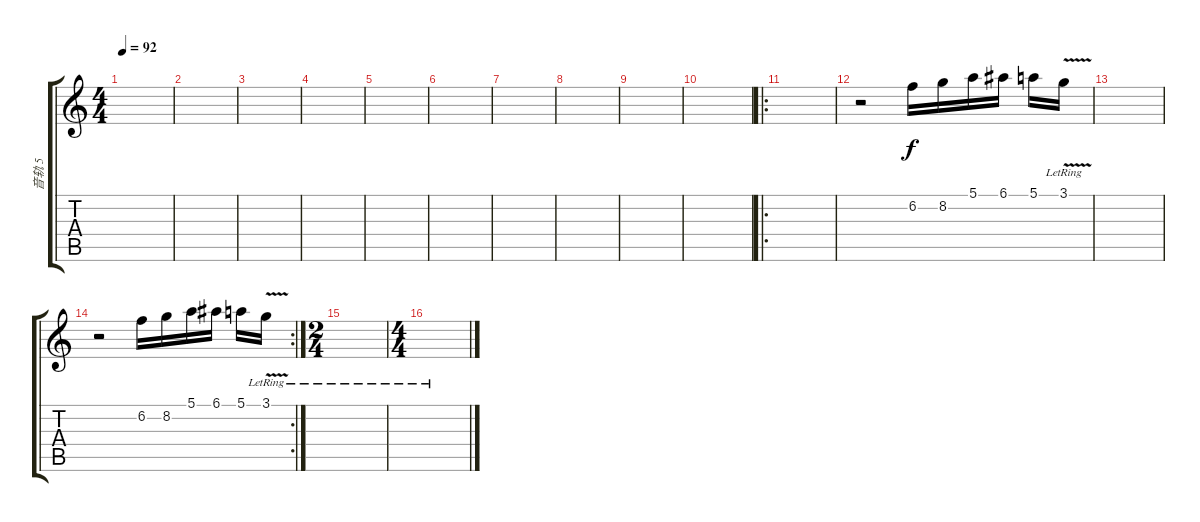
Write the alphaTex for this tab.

\track ("音轨 5" "音轨 5") {instrument distortionguitar}
\staff {score tabs}
\tuning (E4 B3 G3 D3 A2 E2) {hide}
\ts (4 4)
\tempo 92
\clef g2
\ks c
|
|
|
|
|
|
|
|
|
|
\ro
|
r.2 6.2.16 8.2.16 5.1.16 6.1.16 5.1.16 3.1{v lr}.16 |
|
\rc 2
r.2 6.2.16 8.2.16 5.1.16 6.1.16 5.1.16 3.1{v lr}.16 |
\ts (2 4)
|
\ts (4 4)
